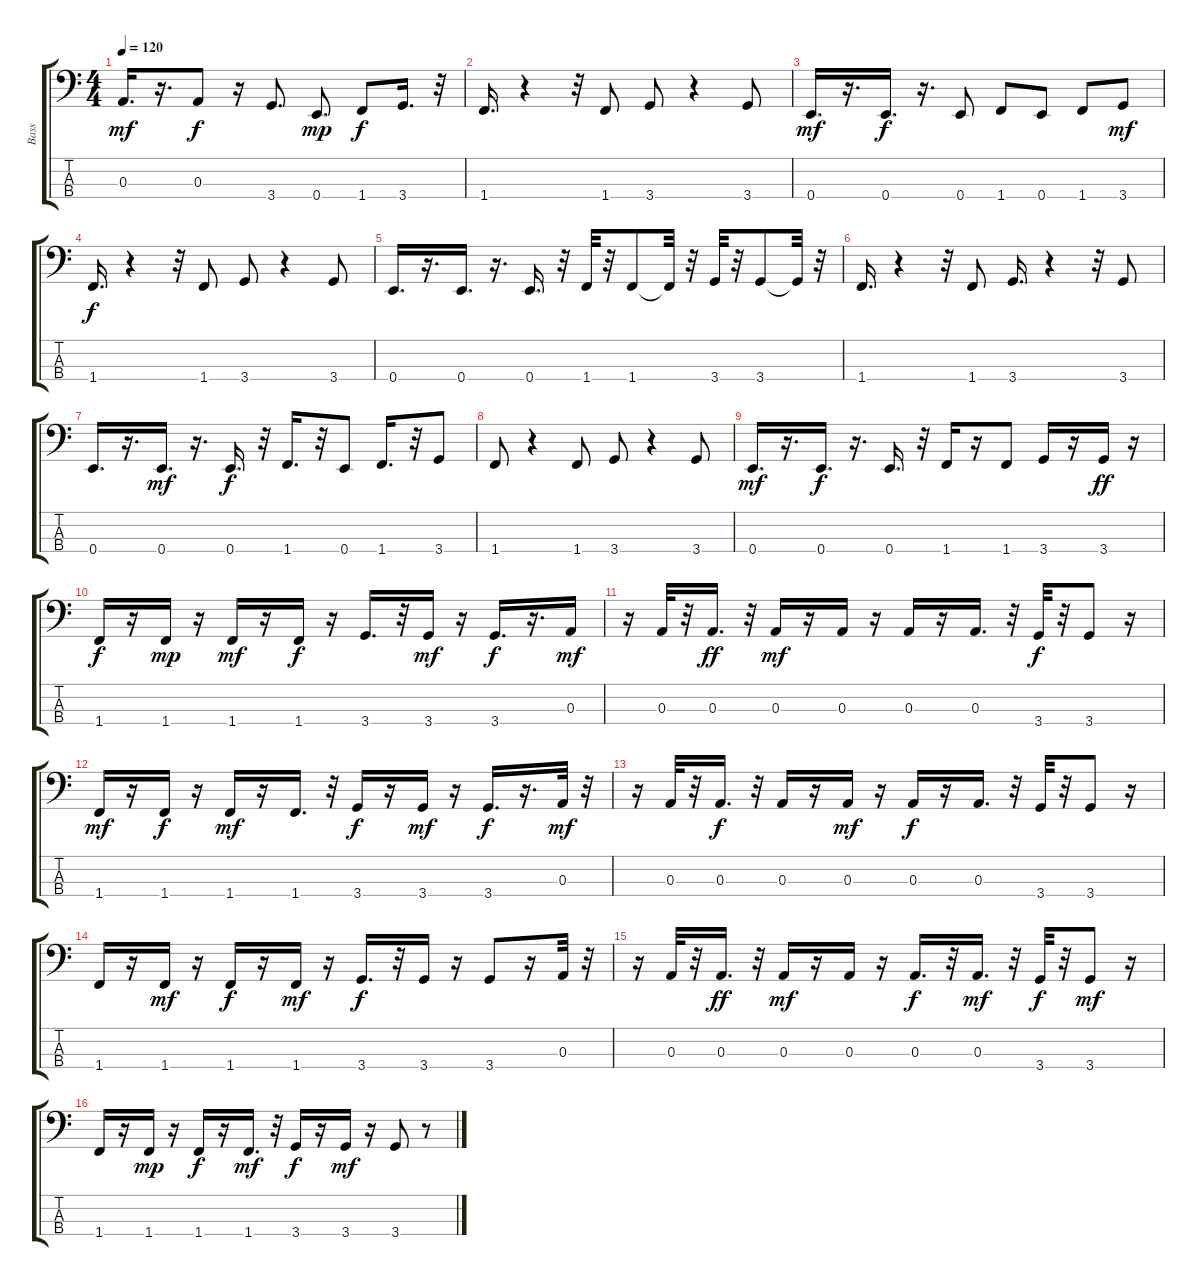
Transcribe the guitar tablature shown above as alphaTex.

\track ("Bass" "Bass") {instrument synthbass2}
\staff {score tabs}
\tuning (G2 D2 A1 E1) {hide}
\ts (4 4)
\tempo 120
\clef f4
\ks c
0.3.16{d dy mf} r.16{d} 0.3.8{dy f} r.16 3.4.8{d} 0.4.8{d dy mp} 1.4.8{dy f} 3.4.16{d} r.32 |
1.4.16{d} r.4 r.32 1.4.8 3.4.8 r.4 3.4.8 |
0.4.16{d dy mf} r.16{d} 0.4.16{d dy f} r.16{d} 0.4.8 1.4.8 0.4.8 1.4.8 3.4.8{dy mf} |
1.4.16{d dy f} r.4 r.32 1.4.8 3.4.8 r.4 3.4.8 |
0.4.16{d} r.16{d} 0.4.16{d} r.16{d} 0.4.16{d} r.32 1.4.32 r.32 1.4.8 1.4{t}.32 r.32 3.4.32 r.32 3.4.8 3.4{t}.32 r.32 |
1.4.16{d} r.4 r.32 1.4.8 3.4.16{d} r.4 r.32 3.4.8 |
0.4.16{d} r.16{d} 0.4.16{d dy mf} r.16{d} 0.4.16{d dy f} r.32 1.4.16{d} r.32 0.4.8 1.4.16{d} r.32 3.4.8 |
1.4.8 r.4 1.4.8 3.4.8 r.4 3.4.8 |
0.4.16{d dy mf} r.16{d} 0.4.16{d dy f} r.16{d} 0.4.16{d} r.32 1.4.16 r.16 1.4.8 3.4.16 r.16 3.4.16{dy ff} r.16 |
1.4.16{dy f} r.16 1.4.16{dy mp} r.16 1.4.16{dy mf} r.16 1.4.16{dy f} r.16 3.4.16{d} r.32 3.4.16{dy mf} r.16 3.4.16{d dy f} r.16{d} 0.3.16{dy mf} |
r.16 0.3.32 r.32 0.3.16{d dy ff} r.32 0.3.16{dy mf} r.16 0.3.16 r.16 0.3.16 r.16 0.3.16{d} r.32 3.4.32{dy f} r.32 3.4.8 r.16 |
1.4.16{dy mf} r.16 1.4.16{dy f} r.16 1.4.16{dy mf} r.16 1.4.16{d} r.32 3.4.16{dy f} r.16 3.4.16{dy mf} r.16 3.4.16{d dy f} r.16{d} 0.3.32{dy mf} r.32 |
r.16 0.3.32 r.32 0.3.16{d dy f} r.32 0.3.16 r.16 0.3.16{dy mf} r.16 0.3.16{dy f} r.16 0.3.16{d} r.32 3.4.32 r.32 3.4.8 r.16 |
1.4.16 r.16 1.4.16{dy mf} r.16 1.4.16{dy f} r.16 1.4.16{dy mf} r.16 3.4.16{d dy f} r.32 3.4.16 r.16 3.4.8 r.16 0.3.32 r.32 |
r.16 0.3.32 r.32 0.3.16{d dy ff} r.32 0.3.16{dy mf} r.16 0.3.16 r.16 0.3.16{d dy f} r.32 0.3.16{d dy mf} r.32 3.4.32{dy f} r.32 3.4.8{dy mf} r.16 |
1.4.16 r.16 1.4.16{dy mp} r.16 1.4.16{dy f} r.16 1.4.16{d dy mf} r.32 3.4.16{dy f} r.16 3.4.16{dy mf} r.16 3.4.8 r.8
